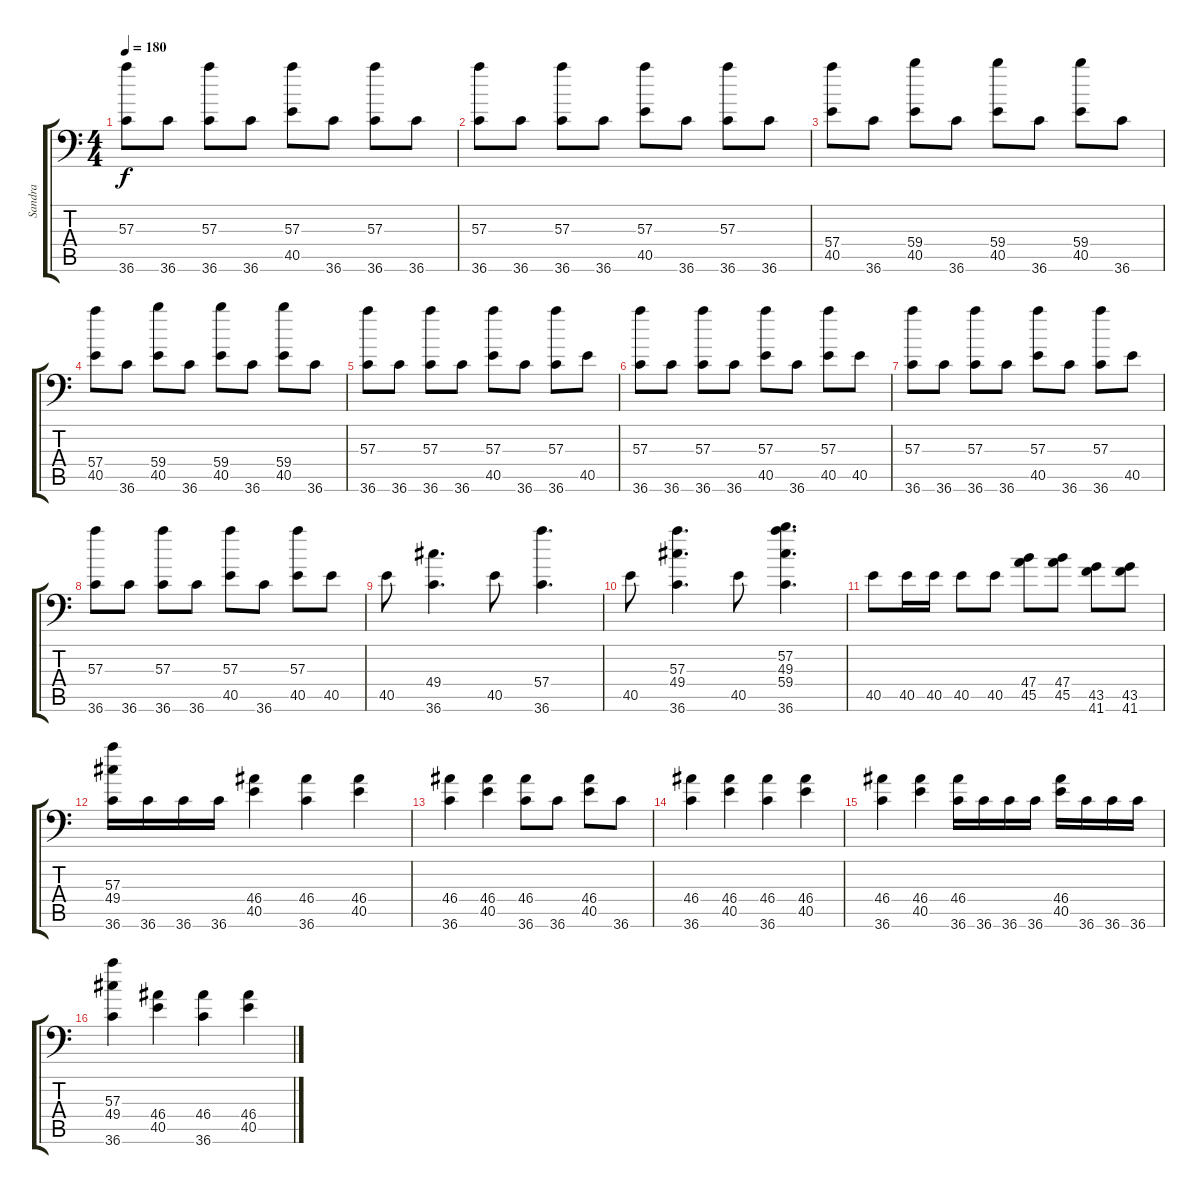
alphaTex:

\track ("Sandra" "Sandra") {instrument acousticgrandpiano}
\staff {score tabs}
\tuning (C-1 C-1 C-1 C-1 C-1 C-1) {hide}
\ts (4 4)
\tempo 180
\clef f4
\ks c
(57.3 36.6).8{dy f} 36.6.8 (57.3 36.6).8 36.6.8 (57.3 40.5).8 36.6.8 (57.3 36.6).8 36.6.8 |
(57.3 36.6).8 36.6.8 (57.3 36.6).8 36.6.8 (57.3 40.5).8 36.6.8 (57.3 36.6).8 36.6.8 |
(57.4 40.5).8 36.6.8 (59.4 40.5).8 36.6.8 (59.4 40.5).8 36.6.8 (59.4 40.5).8 36.6.8 |
(57.4 40.5).8 36.6.8 (59.4 40.5).8 36.6.8 (59.4 40.5).8 36.6.8 (59.4 40.5).8 36.6.8 |
(57.3 36.6).8 36.6.8 (57.3 36.6).8 36.6.8 (57.3 40.5).8 36.6.8 (57.3 36.6).8 40.5.8 |
(57.3 36.6).8 36.6.8 (57.3 36.6).8 36.6.8 (57.3 40.5).8 36.6.8 (57.3 40.5).8 40.5.8 |
(57.3 36.6).8 36.6.8 (57.3 36.6).8 36.6.8 (57.3 40.5).8 36.6.8 (57.3 36.6).8 40.5.8 |
(57.3 36.6).8 36.6.8 (57.3 36.6).8 36.6.8 (57.3 40.5).8 36.6.8 (57.3 40.5).8 40.5.8 |
40.5.8 (49.4 36.6).4{d} 40.5.8 (57.4 36.6).4{d} |
40.5.8 (57.3 49.4 36.6).4{d} 40.5.8 (57.2 49.3 59.4 36.6).4{d} |
40.5.8 40.5.16 40.5.16 40.5.8 40.5.8 (47.4 45.5).8 (47.4 45.5).8 (43.5 41.6).8 (43.5 41.6).8 |
(57.3 49.4 36.6).16 36.6.16 36.6.16 36.6.16 (46.4 40.5).4 (46.4 36.6).4 (46.4 40.5).4 |
(46.4 36.6).4 (46.4 40.5).4 (46.4 36.6).8 36.6.8 (46.4 40.5).8 36.6.8 |
(46.4 36.6).4 (46.4 40.5).4 (46.4 36.6).4 (46.4 40.5).4 |
(46.4 36.6).4 (46.4 40.5).4 (46.4 36.6).16 36.6.16 36.6.16 36.6.16 (46.4 40.5).16 36.6.16 36.6.16 36.6.16 |
(57.3 49.4 36.6).4 (46.4 40.5).4 (46.4 36.6).4 (46.4 40.5).4
